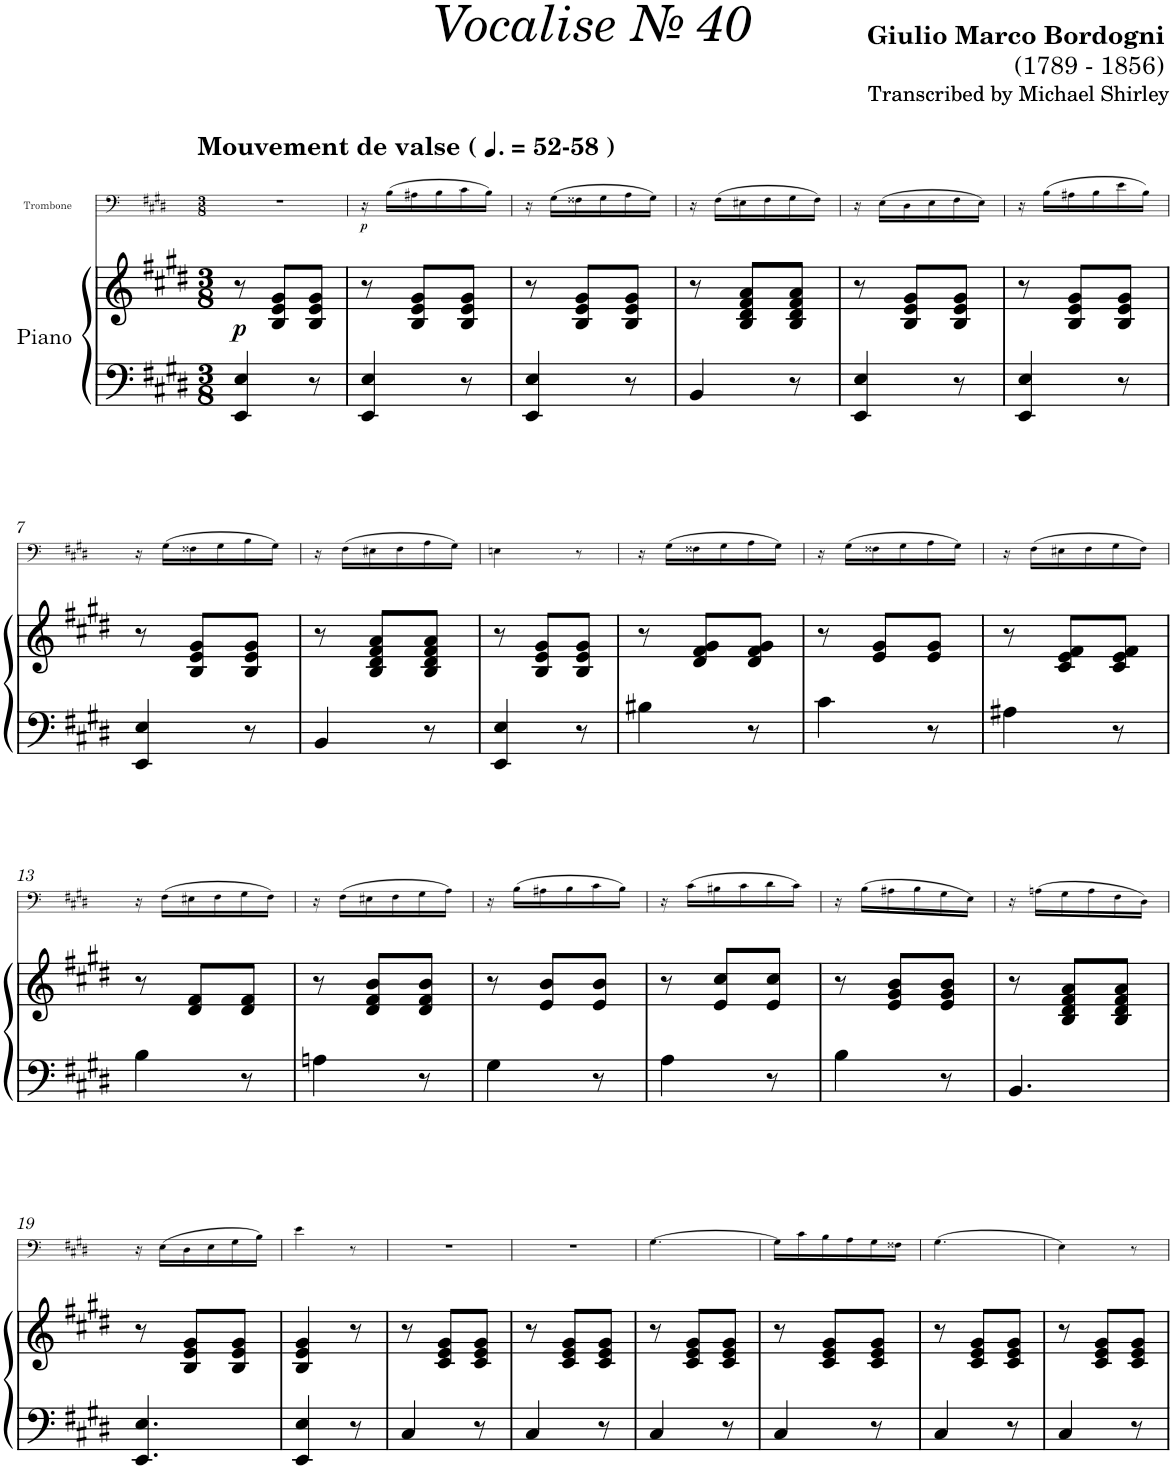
**kern	**kern	**dynam	**kern	**dynam
*part2	*part2	*part2	*part1	*part1
*staff3	*staff2	*staff2/3	*staff1	*staff1
*I"Piano	*	*	*I"Trombone	*
*I'Pno	*	*	*I'Trb	*
*	*	*	*stria5	*
*clefF4	*clefG2	*	*clefF4	*
*k[f#c#g#d#]	*k[f#c#g#d#]	*	*k[f#c#g#d#]	*
*M3/8	*M3/8	*	*M3/8	*
*MM78	*MM78	*	*MM78	*
=1	=1	=1	=1	=1
!	!	!	!LO:TX:a:B:t=Mouvement de valse (	!
!	!	!	!LO:TX:a:B:t=-58 )	!
!	!	!LO:DY:b	!	!
4EE/ 4E/	8r	p	4.r	.
.	8B/ 8e/ 8g#/L	.	.	.
8r	8B/ 8e/ 8g#/J	.	.	.
=2	=2	=2	=2	=2
!	!	!	!	!LO:DY:b
4EE/ 4E/	8r	.	16r	p
.	.	.	(16B\LL	.
.	8B/ 8e/ 8g#/L	.	16A#X\	.
.	.	.	16B\	.
8r	8B/ 8e/ 8g#/J	.	16c#\	.
.	.	.	16B\JJ)	.
=3	=3	=3	=3	=3
4EE/ 4E/	8r	.	16r	.
.	.	.	(16G#\LL	.
.	8B/ 8e/ 8g#/L	.	16F##X\	.
.	.	.	16G#\	.
8r	8B/ 8e/ 8g#/J	.	16A\	.
.	.	.	16G#\JJ)	.
=4	=4	=4	=4	=4
4BB/	8r	.	16r	.
.	.	.	(16F#\LL	.
.	8B/ 8d#/ 8f#/ 8a/L	.	16E#X\	.
.	.	.	16F#\	.
8r	8B/ 8d#/ 8f#/ 8a/J	.	16G#\	.
.	.	.	16F#\JJ)	.
=5	=5	=5	=5	=5
4EE/ 4E/	8r	.	16r	.
.	.	.	(16E\LL	.
.	8B/ 8e/ 8g#/L	.	16D#\	.
.	.	.	16E\	.
8r	8B/ 8e/ 8g#/J	.	16F#\	.
.	.	.	16E\JJ)	.
=6	=6	=6	=6	=6
4EE/ 4E/	8r	.	16r	.
.	.	.	(16B\LL	.
.	8B/ 8e/ 8g#/L	.	16A#X\	.
.	.	.	16B\	.
8r	8B/ 8e/ 8g#/J	.	16e\	.
.	.	.	16B\JJ)	.
!!LO:LB:g=z
=7	=7	=7	=7	=7
4EE/ 4E/	8r	.	16r	.
.	.	.	(16G#\LL	.
.	8B/ 8e/ 8g#/L	.	16F##X\	.
.	.	.	16G#\	.
8r	8B/ 8e/ 8g#/J	.	16B\	.
.	.	.	16G#\JJ)	.
=8	=8	=8	=8	=8
4BB/	8r	.	16r	.
.	.	.	(16F#\LL	.
.	8B/ 8d#/ 8f#/ 8a/L	.	16E#X\	.
.	.	.	16F#\	.
8r	8B/ 8d#/ 8f#/ 8a/J	.	16A\	.
.	.	.	16G#\JJ)	.
=9	=9	=9	=9	=9
4EE/ 4E/	8r	.	4En\	.
.	8B/ 8e/ 8g#/L	.	.	.
8r	8B/ 8e/ 8g#/J	.	8r	.
=10	=10	=10	=10	=10
4B#X\	8r	.	16r	.
.	.	.	(16G#\LL	.
.	8d#/ 8f#/ 8g#/L	.	16F##X\	.
.	.	.	16G#\	.
8r	8d#/ 8f#/ 8g#/J	.	16A\	.
.	.	.	16G#\JJ)	.
=11	=11	=11	=11	=11
4c#\	8r	.	16r	.
.	.	.	(16G#\LL	.
.	8e/ 8g#/L	.	16F##X\	.
.	.	.	16G#\	.
8r	8e/ 8g#/J	.	16A\	.
.	.	.	16G#\JJ)	.
=12	=12	=12	=12	=12
4A#X\	8r	.	16r	.
.	.	.	(16F#\LL	.
.	8c#/ 8e/ 8f#/L	.	16E#X\	.
.	.	.	16F#\	.
8r	8c#/ 8e/ 8f#/J	.	16G#\	.
.	.	.	16F#\JJ)	.
!!LO:LB:g=z
=13	=13	=13	=13	=13
4B\	8r	.	16r	.
.	.	.	(16F#\LL	.
.	8d#/ 8f#/L	.	16E#X\	.
.	.	.	16F#\	.
8r	8d#/ 8f#/J	.	16G#\	.
.	.	.	16F#\JJ)	.
=14	=14	=14	=14	=14
4An\	8r	.	16r	.
.	.	.	(16F#\LL	.
.	8d#/ 8f#/ 8b/L	.	16E#X\	.
.	.	.	16F#\	.
8r	8d#/ 8f#/ 8b/J	.	16G#\	.
.	.	.	16A\JJ)	.
=15	=15	=15	=15	=15
4G#\	8r	.	16r	.
.	.	.	(16B\LL	.
.	8e/ 8b/L	.	16A#X\	.
.	.	.	16B\	.
8r	8e/ 8b/J	.	16c#\	.
.	.	.	16B\JJ)	.
=16	=16	=16	=16	=16
4A\	8r	.	16r	.
.	.	.	(16c#\LL	.
.	8e/ 8cc#/L	.	16B#X\	.
.	.	.	16c#\	.
8r	8e/ 8cc#/J	.	16d#\	.
.	.	.	16c#\JJ)	.
=17	=17	=17	=17	=17
4B\	8r	.	16r	.
.	.	.	(16B\LL	.
.	8e/ 8g#/ 8b/L	.	16A#X\	.
.	.	.	16B\	.
8r	8e/ 8g#/ 8b/J	.	16G#\	.
.	.	.	16E\JJ)	.
=18	=18	=18	=18	=18
4.BB/	8r	.	16r	.
.	.	.	(16An\LL	.
.	8B/ 8d#/ 8f#/ 8a/L	.	16G#\	.
.	.	.	16A\	.
.	8B/ 8d#/ 8f#/ 8a/J	.	16F#\	.
.	.	.	16D#\JJ)	.
!!LO:LB:g=z
=19	=19	=19	=19	=19
4.EE/ 4.E/	8r	.	16r	.
.	.	.	(16E\LL	.
.	8B/ 8e/ 8g#/L	.	16D#\	.
.	.	.	16E\	.
.	8B/ 8e/ 8g#/J	.	16G#\	.
.	.	.	16B\JJ)	.
=20	=20	=20	=20	=20
4EE/ 4E/	4B/ 4e/ 4g#/	.	4e\	.
8r	8r	.	8r	.
=21	=21	=21	=21	=21
4C#/	8r	.	4.r	.
.	8c#/ 8e/ 8g#/L	.	.	.
8r	8c#/ 8e/ 8g#/J	.	.	.
=22	=22	=22	=22	=22
4C#/	8r	.	4.r	.
.	8c#/ 8e/ 8g#/L	.	.	.
8r	8c#/ 8e/ 8g#/J	.	.	.
=23	=23	=23	=23	=23
4C#/	8r	.	[4.G#\	.
.	8c#/ 8e/ 8g#/L	.	.	.
8r	8c#/ 8e/ 8g#/J	.	.	.
=24	=24	=24	=24	=24
4C#/	8r	.	16G#\LL]	.
.	.	.	16c#\	.
.	8c#/ 8e/ 8g#/L	.	16B\	.
.	.	.	16A\	.
8r	8c#/ 8e/ 8g#/J	.	16G#\	.
.	.	.	16F##X\JJ	.
=25	=25	=25	=25	=25
4C#/	8r	.	(4.G#\	.
.	8c#/ 8e/ 8g#/L	.	.	.
8r	8c#/ 8e/ 8g#/J	.	.	.
=26	=26	=26	=26	=26
4C#/	8r	.	4E\)	.
.	8c#/ 8e/ 8g#/L	.	.	.
8r	8c#/ 8e/ 8g#/J	.	8r	.
=	=	=	=	=
*-	*-	*-	*-	*-
